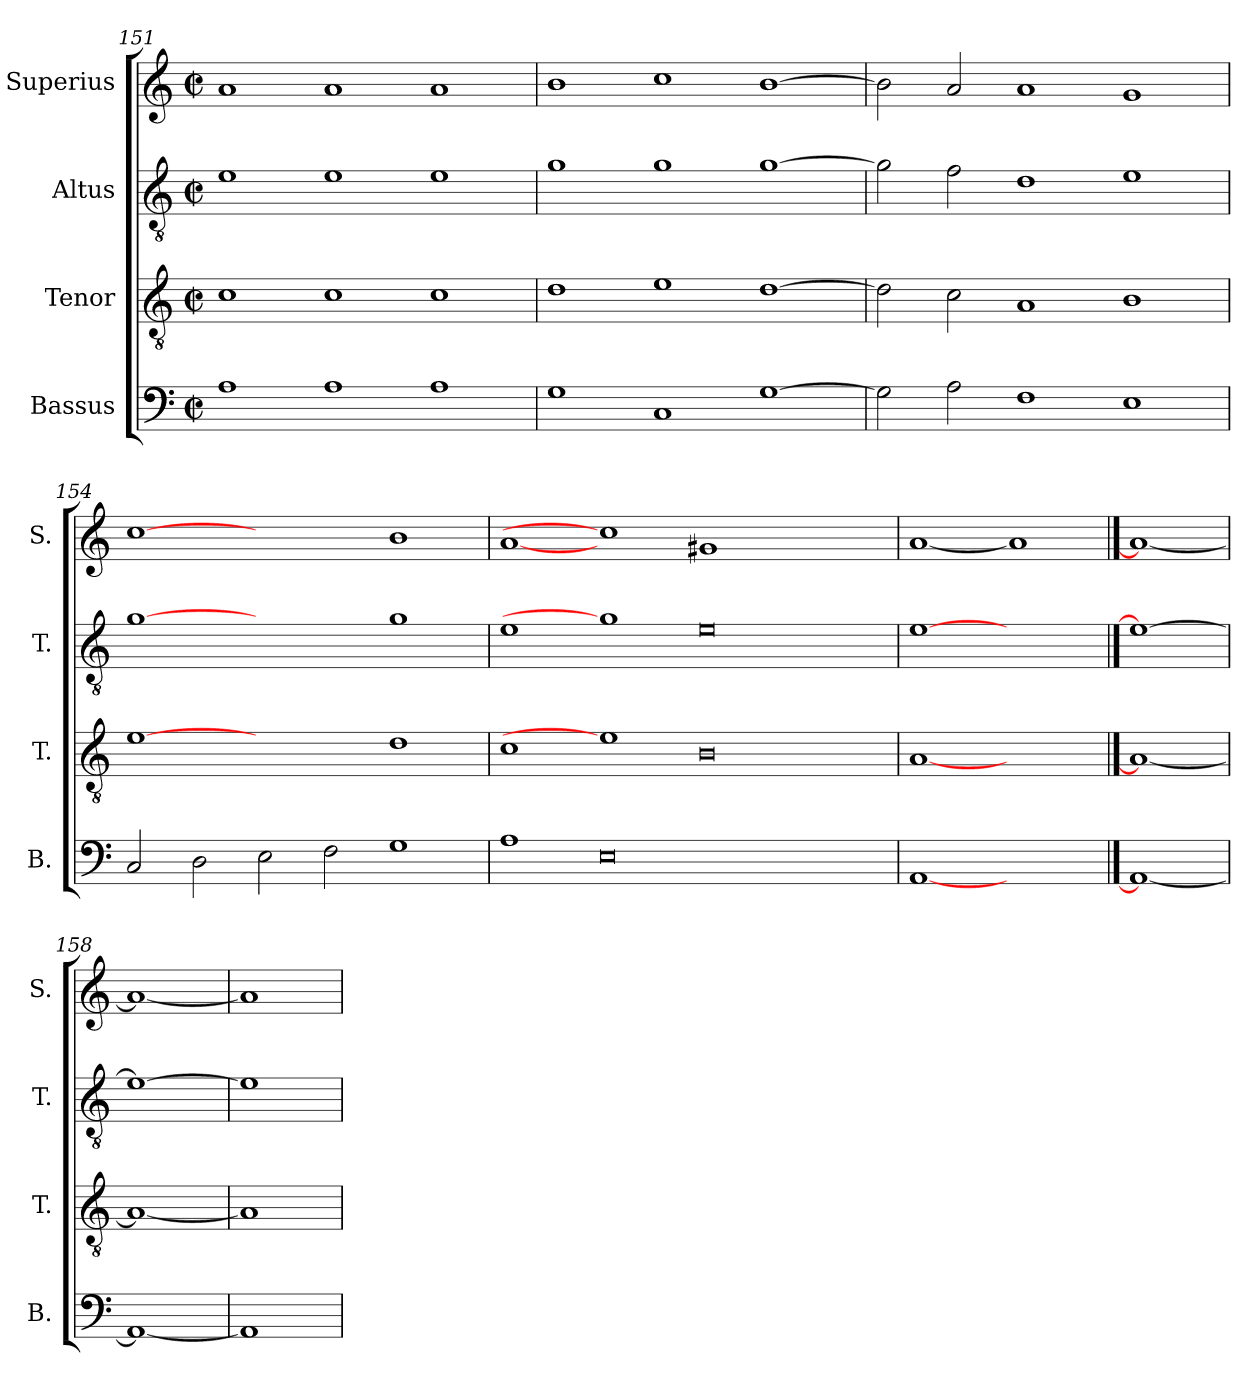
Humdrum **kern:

**kern	**kern	**kern	**kern
*part4	*part3	*part2	*part1
*staff4	*staff3	*staff2	*staff1
*I"Bassus	*I"Tenor	*I"Altus	*I"Superius
*I'B.	*I'T.	*I'T.	*I'S.
*clefF4	*clefGv2	*clefGv2	*clefG2
*	*ITrd7c12	*ITrd7c12	*
*k[]	*k[]	*k[]	*k[]
*C:	*C:	*C:	*C:
*M2/2	*M2/2	*M2/2	*M2/2
*met(c|)	*met(c|)	*met(c|)	*met(c|)
=151	=151	=151	=151
1Ai	1Ci	1Ei	1ai
1Ai	1Ci	1Ei	1ai
1Ai	1Ci	1Ei	1ai
!!LO:LB:g=z
=152	=152	=152	=152
1Gi	1Di	1Gi	1bi
1Ci	1Ei	1Gi	1cci
[>1Gi	[>1Di	[>1Gi	[>1bi
=153	=153	=153	=153
2Gi\]	2Di\]	2Gi\]	2bi\]
2Ai\	2Ci\	2Fi\	2ai/
1Fi	1AAi	1Di	1ai
1Ei	1BBi	1Ei	1gi
=154	=154	=154	=154
2Ci/	[1Ei	[1Gi	[1cci
2Di\	.	.	.
2Ei\	1ryy	1ryy	1ryy
2Fi\	.	.	.
1Gi	1Di	1Gi	1bi
=155	=155	=155	=155
1Ai	1Ci	1Ei	[1ai
0Ei	1Ei]	1Gi]	1cci]
.	0BBi	0Ei	1g#Xi
1ryy	.	.	1ryy
=156	=156	=156	=156
[1AAi	[1AAi	[1Ei	[1ai
1ryy	1ryy	1ryy	1ai]
==157	==157	==157	==157
1AAi_	1AAi_	1Ei_	1ai_
=158	=158	=158	=158
1AAi_	1AAi_	1Ei_	1ai_
=159	=159	=159	=159
1AAi]	1AAi]	1Ei]	1ai]
=	=	=	=
*-	*-	*-	*-
